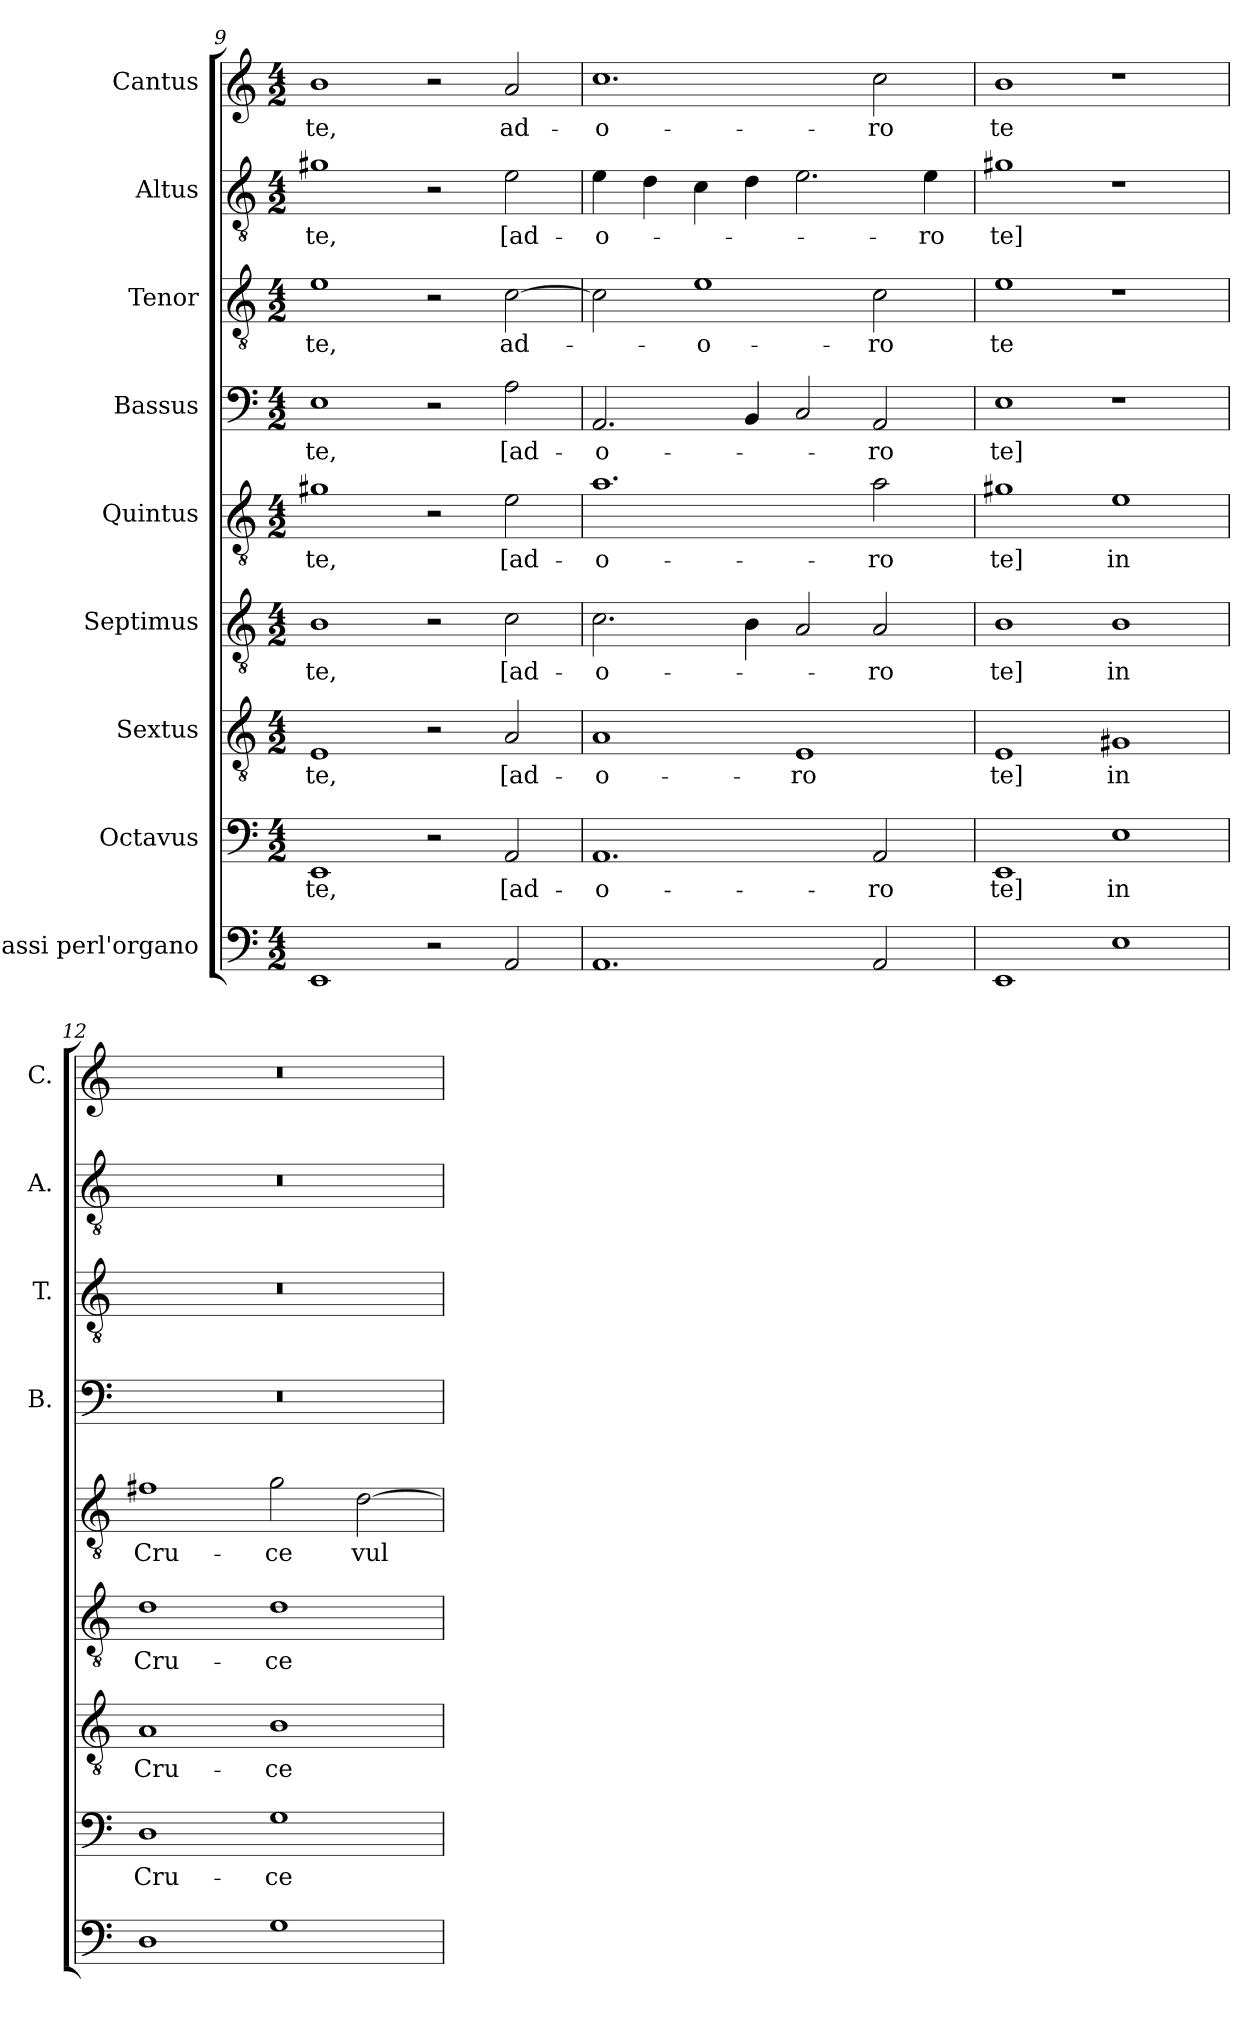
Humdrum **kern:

**kern	**kern	**text	**kern	**text	**kern	**text	**kern	**text	**kern	**text	**kern	**text	**kern	**text	**kern	**text
*part9	*part8	*part8	*part7	*part7	*part6	*part6	*part5	*part5	*part4	*part4	*part3	*part3	*part2	*part2	*part1	*part1
*staff9	*staff8	*staff8	*staff7	*staff7	*staff6	*staff6	*staff5	*staff5	*staff4	*staff4	*staff3	*staff3	*staff2	*staff2	*staff1	*staff1
*I"Bassi perl'organo	*I"Octavus	*	*I"Sextus	*	*I"Septimus	*	*I"Quintus	*	*I"Bassus	*	*I"Tenor	*	*I"Altus	*	*I"Cantus	*
*	*	*	*	*	*	*	*	*	*I'B.	*	*I'T.	*	*I'A.	*	*I'C.	*
*clefF4	*clefF4	*	*clefGv2	*	*clefGv2	*	*clefGv2	*	*clefF4	*	*clefGv2	*	*clefGv2	*	*clefG2	*
*	*	*	*ITrd7c12	*	*ITrd7c12	*	*ITrd7c12	*	*	*	*ITrd7c12	*	*ITrd7c12	*	*	*
*k[]	*k[]	*	*k[]	*	*k[]	*	*k[]	*	*k[]	*	*k[]	*	*k[]	*	*k[]	*
*a:	*a:	*	*a:	*	*a:	*	*a:	*	*a:	*	*a:	*	*a:	*	*a:	*
*M4/2	*M4/2	*	*M4/2	*	*M4/2	*	*M4/2	*	*M4/2	*	*M4/2	*	*M4/2	*	*M4/2	*
=9	=9	=9	=9	=9	=9	=9	=9	=9	=9	=9	=9	=9	=9	=9	=9	=9
!	!	!LO:LY:b	!	!LO:LY:b	!	!LO:LY:b	!	!LO:LY:b	!	!LO:LY:b	!	!LO:LY:b	!	!LO:LY:b	!	!LO:LY:b
1EE	1EE	te,	1EE	te,	1BB	te,	1G#X	te,	1E	te,	1E	te,	1G#X	te,	1b	te,
2r	2r	.	2r	.	2r	.	2r	.	2r	.	2r	.	2r	.	2r	.
!	!	!LO:LY:b	!	!LO:LY:b	!	!LO:LY:b	!	!LO:LY:b	!	!LO:LY:b	!	!LO:LY:b	!	!LO:LY:b	!	!LO:LY:b
2AA/	2AA/	[ad-	2AA/	[ad-	2C\	[ad-	2E\	[ad-	2A\	[ad-	[>2C\	ad-	2E\	[ad-	2a/	ad-
=10	=10	=10	=10	=10	=10	=10	=10	=10	=10	=10	=10	=10	=10	=10	=10	=10
!	!	!LO:LY:b	!	!LO:LY:b	!	!LO:LY:b	!	!LO:LY:b	!	!LO:LY:b	!	!	!	!LO:LY:b	!	!LO:LY:b
1.AA	1.AA	-o-	1AA	-o-	2.C\	-o-	1.A	-o-	2.AA/	-o-	2C\]	.	4E\	-o-	1.cc	-o-
.	.	.	.	.	.	.	.	.	.	.	.	.	4D\	.	.	.
!	!	!	!	!	!	!	!	!	!	!	!	!LO:LY:b	!	!	!	!
.	.	.	.	.	.	.	.	.	.	.	1E	-o-	4C\	.	.	.
.	.	.	.	.	4BB\	.	.	.	4BB/	.	.	.	4D\	.	.	.
!	!	!	!	!LO:LY:b	!	!	!	!	!	!	!	!	!	!	!	!
.	.	.	1EE	-ro	2AA/	.	.	.	2C/	.	.	.	2.E\	.	.	.
!	!	!LO:LY:b	!	!	!	!LO:LY:b	!	!LO:LY:b	!	!LO:LY:b	!	!LO:LY:b	!	!	!	!LO:LY:b
2AA/	2AA/	-ro	.	.	2AA/	-ro	2A\	-ro	2AA/	-ro	2C\	-ro	.	.	2cc\	-ro
!	!	!	!	!	!	!	!	!	!	!	!	!	!	!LO:LY:b	!	!
.	.	.	.	.	.	.	.	.	.	.	.	.	4E\	-ro	.	.
!!LO:PB:g=z
=11	=11	=11	=11	=11	=11	=11	=11	=11	=11	=11	=11	=11	=11	=11	=11	=11
!	!	!LO:LY:b	!	!LO:LY:b	!	!LO:LY:b	!	!LO:LY:b	!	!LO:LY:b	!	!LO:LY:b	!	!LO:LY:b	!	!LO:LY:b
1EE	1EE	te]	1EE	te]	1BB	te]	1G#X	te]	1E	te]	1E	te	1G#X	te]	1b	te
!	!	!LO:LY:b	!	!LO:LY:b	!	!LO:LY:b	!	!LO:LY:b	!	!	!	!	!	!	!	!
1E	1E	in	1GG#X	in	1BB	in	1E	in	1r	.	1r	.	1r	.	1r	.
=12	=12	=12	=12	=12	=12	=12	=12	=12	=12	=12	=12	=12	=12	=12	=12	=12
!	!	!LO:LY:b	!	!LO:LY:b	!	!LO:LY:b	!	!LO:LY:b	!LO:N:vis=1	!	!LO:N:vis=1	!	!LO:N:vis=1	!	!LO:N:vis=1	!
1D	1D	Cru-	1AA	Cru-	1D	Cru-	1F#X	Cru-	0r	.	0r	.	0r	.	0r	.
!	!	!LO:LY:b	!	!LO:LY:b	!	!LO:LY:b	!	!LO:LY:b	!	!	!	!	!	!	!	!
1G	1G	-ce	1BB	-ce	1D	-ce	2G\	-ce	.	.	.	.	.	.	.	.
!	!	!	!	!	!	!	!	!LO:LY:b	!	!	!	!	!	!	!	!
.	.	.	.	.	.	.	[>2D\	vul-	.	.	.	.	.	.	.	.
=	=	=	=	=	=	=	=	=	=	=	=	=	=	=	=	=
*-	*-	*-	*-	*-	*-	*-	*-	*-	*-	*-	*-	*-	*-	*-	*-	*-
